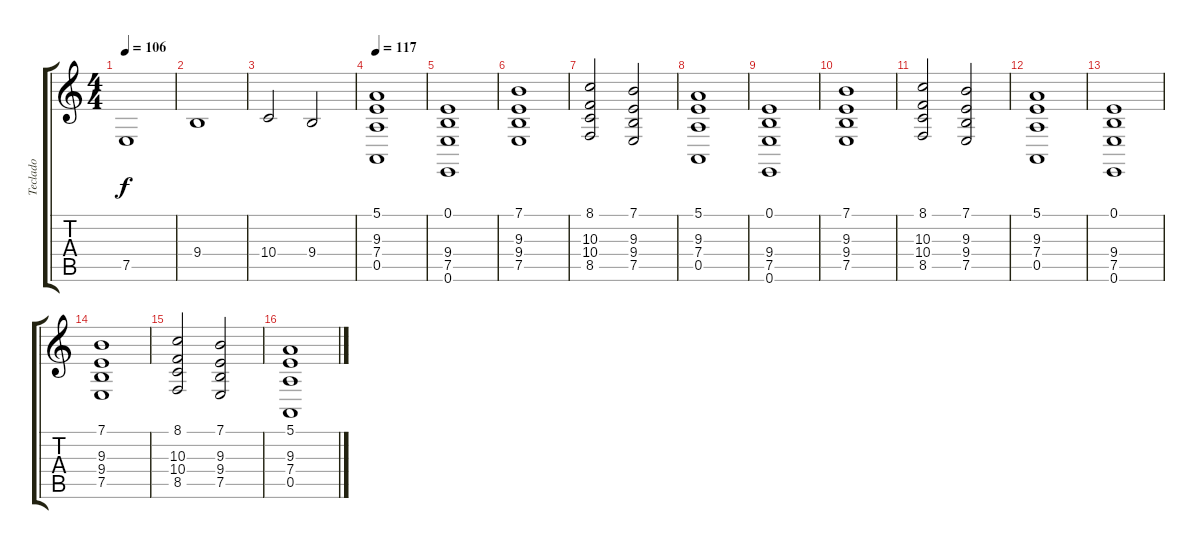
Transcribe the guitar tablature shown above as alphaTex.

\track ("Teclado" "Teclado") {instrument stringensemble1}
\staff {score tabs}
\tuning (E4 B3 G3 D3 A2 E2) {hide}
\ts (4 4)
\tempo 106
\clef g2
\ks c
7.5.1{dy f} |
9.4.1 |
10.4.2 9.4.2 |
\tempo 117
(5.1 9.3 7.4 0.5).1 |
(0.1 9.4 7.5 0.6).1 |
(7.1 9.3 9.4 7.5).1 |
(8.1 10.3 10.4 8.5).2 (7.1 9.3 9.4 7.5).2 |
(5.1 9.3 7.4 0.5).1 |
(0.1 9.4 7.5 0.6).1 |
(7.1 9.3 9.4 7.5).1 |
(8.1 10.3 10.4 8.5).2 (7.1 9.3 9.4 7.5).2 |
(5.1 9.3 7.4 0.5).1 |
(0.1 9.4 7.5 0.6).1 |
(7.1 9.3 9.4 7.5).1 |
(8.1 10.3 10.4 8.5).2 (7.1 9.3 9.4 7.5).2 |
(5.1 9.3 7.4 0.5).1
